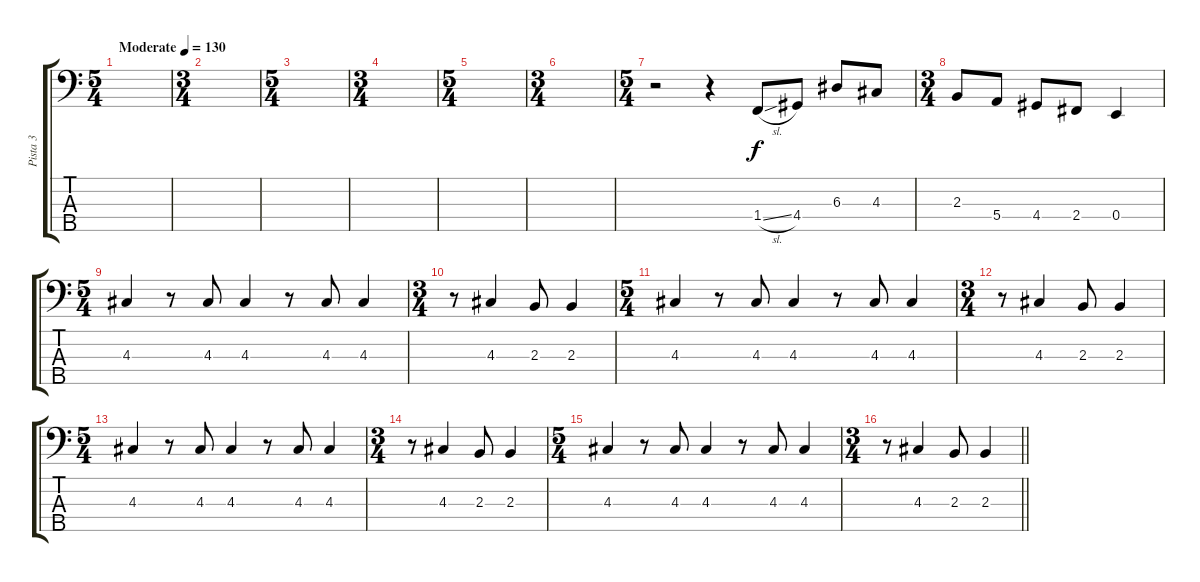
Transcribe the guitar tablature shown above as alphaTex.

\track ("Pista 3" "Pista 3") {instrument electricbassfinger}
\staff {score tabs}
\tuning (G2 D2 A1 E1 B0) {hide}
\ts (5 4)
\tempo (130 "Moderate")
\clef f4
\ks c
|
\ts (3 4)
|
\ts (5 4)
|
\ts (3 4)
|
\ts (5 4)
|
\ts (3 4)
|
\ts (5 4)
r.2 r.4 1.4{sl}.8 4.4.8 6.3.8 4.3.8 |
\ts (3 4)
2.3.8 5.4.8 4.4.8 2.4.8 0.4.4 |
\ts (5 4)
4.3.4 r.8 4.3.8 4.3.4 r.8 4.3.8 4.3.4 |
\ts (3 4)
r.8 4.3.4 2.3.8 2.3.4 |
\ts (5 4)
4.3.4 r.8 4.3.8 4.3.4 r.8 4.3.8 4.3.4 |
\ts (3 4)
r.8 4.3.4 2.3.8 2.3.4 |
\ts (5 4)
4.3.4 r.8 4.3.8 4.3.4 r.8 4.3.8 4.3.4 |
\ts (3 4)
r.8 4.3.4 2.3.8 2.3.4 |
\ts (5 4)
4.3.4 r.8 4.3.8 4.3.4 r.8 4.3.8 4.3.4 |
\ts (3 4)
\barLineRight lightlight
r.8 4.3.4 2.3.8 2.3.4
